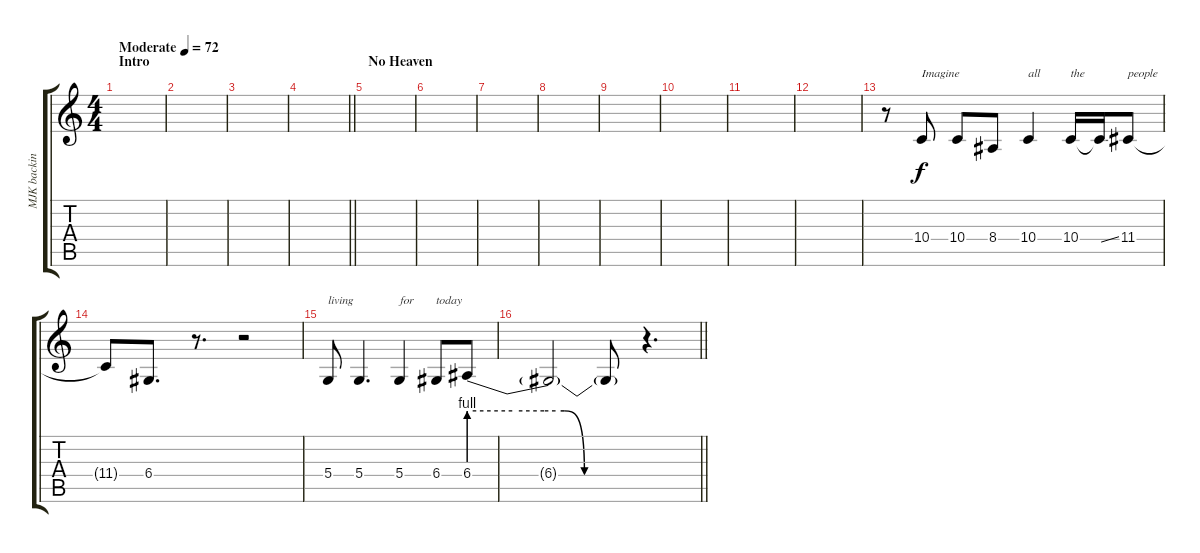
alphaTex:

\track ("MJK backing" "MJK backin") {instrument voiceoohs}
\staff {score tabs}
\tuning (E4 B3 G3 D3 A2 E2) {hide}
\ts (4 4)
\section ("" "Intro")
\tempo (72 "Moderate")
\clef g2
\ks c
|
|
|
\barLineRight lightlight
|
\section ("" "No Heaven")
|
|
|
|
|
|
|
|
r.8 10.4.8{txt "Imagine"} 10.4.8 8.4.8 10.4.4{txt "all"} 10.4.16{txt "the"} 10.4{ss t}.16 11.4.8{txt "people"} |
11.4{t}.8 6.4.8{d} r.8{d} r.2 |
5.4.8{txt "living"} 5.4.4{d} 5.4.4{txt "for"} 6.4.8{txt "today"} 6.4{be (custom 0 4 15 4 26 4 30 4 33 4 40 0 49 0 60 0)}.8 |
\barLineRight lightlight
6.4{t}.2 6.4{t}.8 r.4{d}
